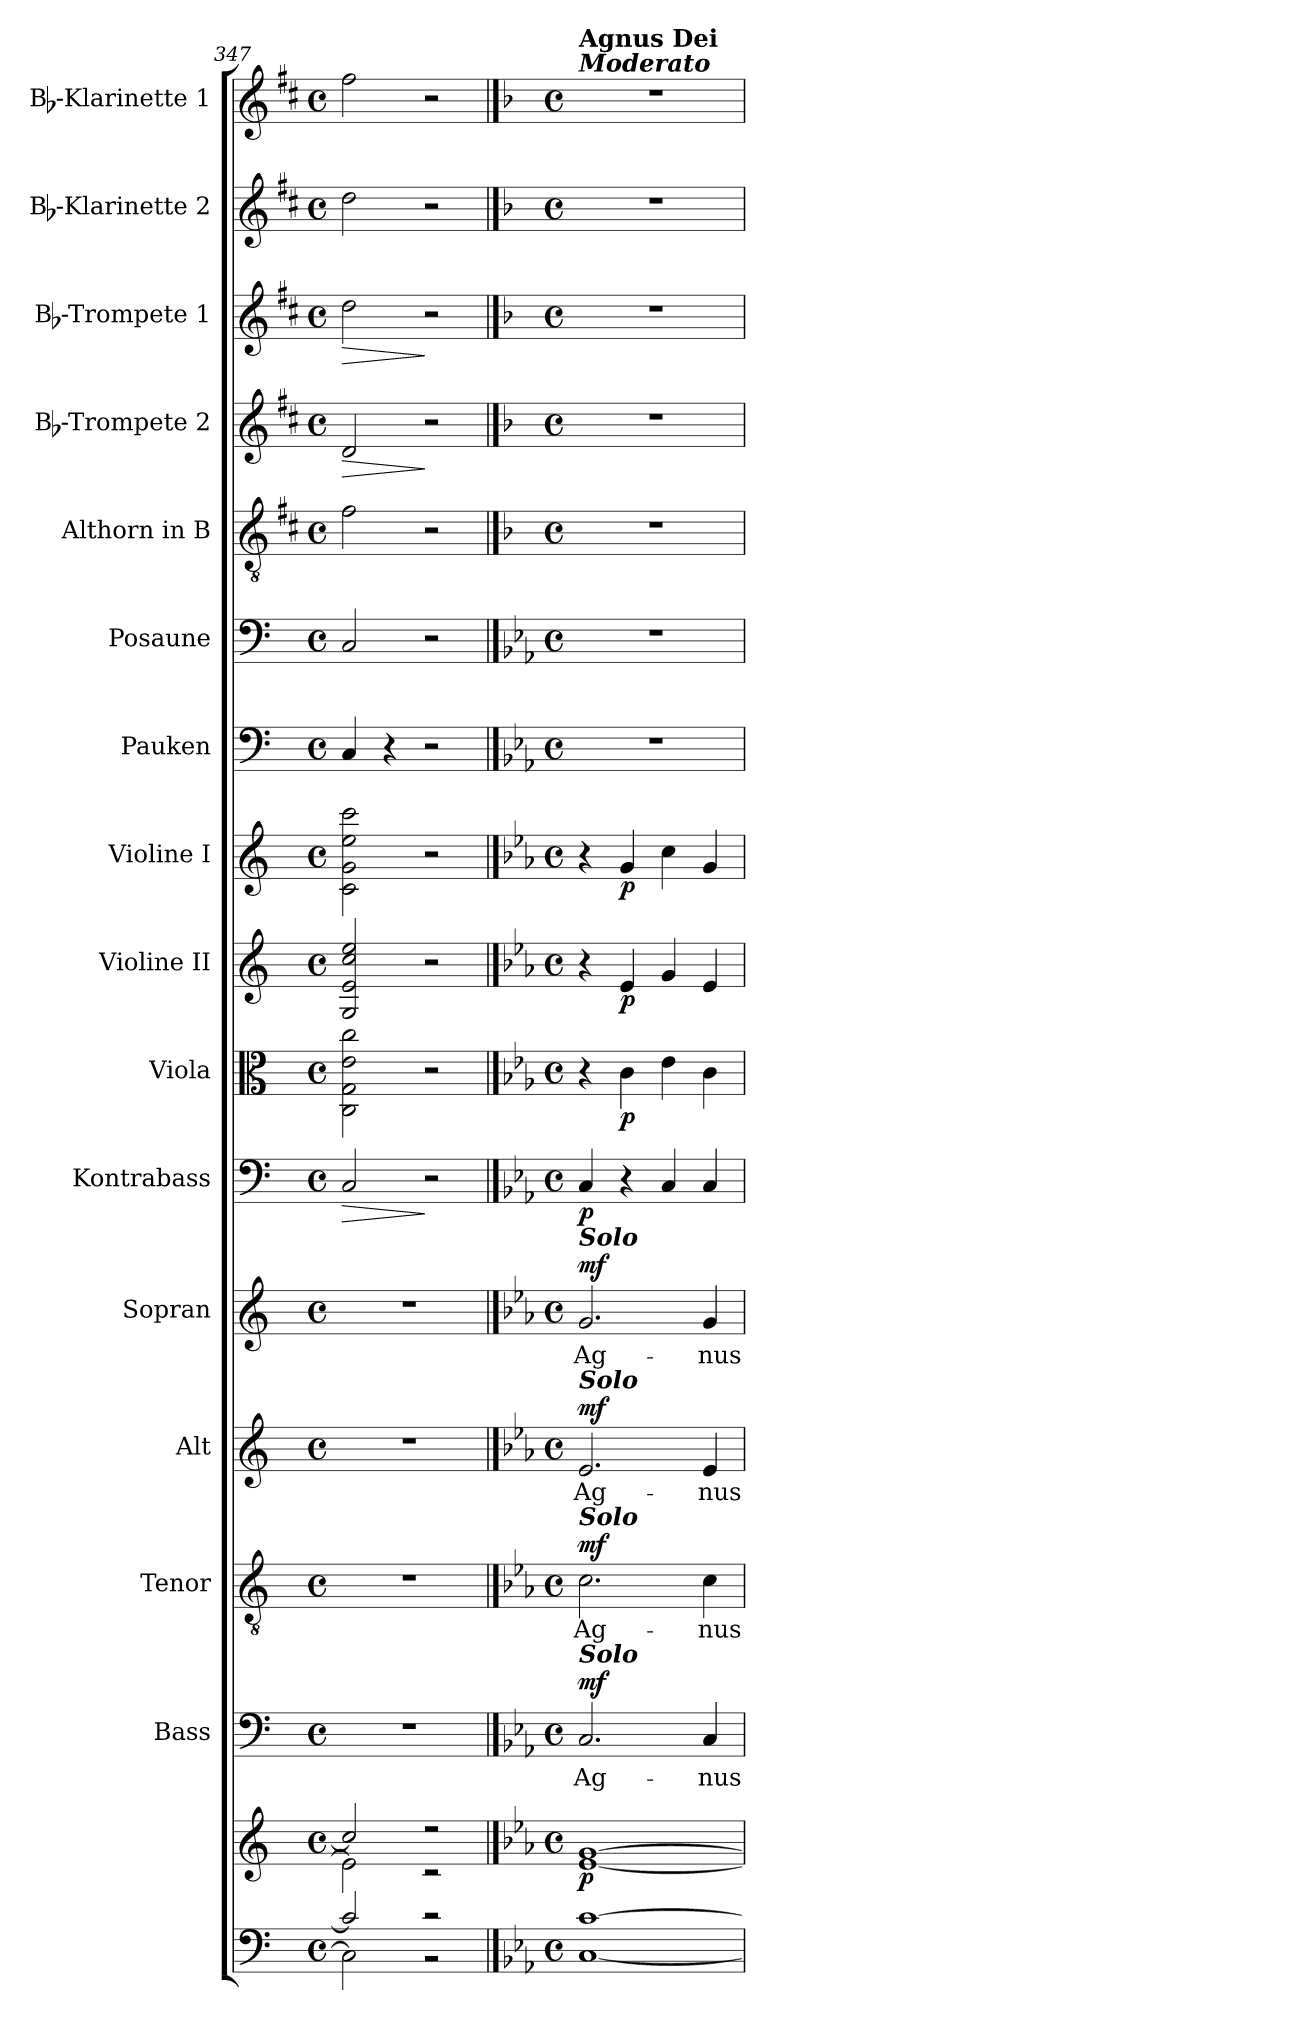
**kern	**kern	**dynam	**kern	**text	**dynam	**kern	**text	**dynam	**kern	**text	**dynam	**kern	**text	**dynam	**kern	**dynam	**kern	**dynam	**kern	**dynam	**kern	**dynam	**kern	**kern	**kern	**kern	**dynam	**kern	**dynam	**kern	**kern
*part16	*part16	*part16	*part15	*part15	*part15	*part14	*part14	*part14	*part13	*part13	*part13	*part12	*part12	*part12	*part11	*part11	*part10	*part10	*part9	*part9	*part8	*part8	*part7	*part6	*part5	*part4	*part4	*part3	*part3	*part2	*part1
*staff17	*staff16	*staff16/17	*staff15	*staff15	*staff15	*staff14	*staff14	*staff14	*staff13	*staff13	*staff13	*staff12	*staff12	*staff12	*staff11	*staff11	*staff10	*staff10	*staff9	*staff9	*staff8	*staff8	*staff7	*staff6	*staff5	*staff4	*staff4	*staff3	*staff3	*staff2	*staff1
*	*	*	*I"Bass	*	*	*I"Tenor	*	*	*I"Alt	*	*	*I"Sopran	*	*	*I"Kontrabass	*	*I"Viola	*	*I"Violine II	*	*I"Violine I	*	*I"Pauken	*I"Posaune	*I"Althorn in B	*I"Bb-Trompete 2	*	*I"Bb-Trompete 1	*	*I"Bb-Klarinette 2	*I"Bb-Klarinette 1
*	*	*	*I'B.	*	*	*I'T.	*	*	*I'A.	*	*	*I'S.	*	*	*I'Kb.	*	*I'Vla.	*	*I'Vl. II	*	*I'Vl. I	*	*I'Pk.	*I'Pos.	*	*I'Bb Trp. 2	*	*I'Bb Trp. 1	*	*I'Bb Kl. 2	*I'Bb Kl. 1
*clefF4	*clefG2	*	*clefF4	*	*	*clefGv2	*	*	*clefG2	*	*	*clefG2	*	*	*clefF4	*	*clefC3	*	*clefG2	*	*clefG2	*	*clefF4	*clefF4	*clefGv2	*clefG2	*	*clefG2	*	*clefG2	*clefG2
*	*	*	*	*	*	*	*	*	*	*	*	*	*	*	*ITrd7c12	*	*	*	*	*	*	*	*	*	*ITrd1c2	*ITrd1c2	*	*ITrd1c2	*	*ITrd1c2	*ITrd1c2
*k[]	*k[]	*	*k[]	*	*	*k[]	*	*	*k[]	*	*	*k[]	*	*	*k[]	*	*k[]	*	*k[]	*	*k[]	*	*k[]	*k[]	*k[]	*k[]	*	*k[]	*	*k[]	*k[]
*C:	*C:	*	*C:	*	*	*C:	*	*	*C:	*	*	*C:	*	*	*C:	*	*C:	*	*C:	*	*C:	*	*C:	*C:	*C:	*C:	*	*C:	*	*C:	*C:
*M4/4	*M4/4	*	*M4/4	*	*	*M4/4	*	*	*M4/4	*	*	*M4/4	*	*	*M4/4	*	*M4/4	*	*M4/4	*	*M4/4	*	*M4/4	*M4/4	*M4/4	*M4/4	*	*M4/4	*	*M4/4	*M4/4
*met(c)	*met(c)	*	*met(c)	*	*	*met(c)	*	*	*met(c)	*	*	*met(c)	*	*	*met(c)	*	*met(c)	*	*met(c)	*	*met(c)	*	*met(c)	*met(c)	*met(c)	*met(c)	*	*met(c)	*	*met(c)	*met(c)
=347	=347	=347	=347	=347	=347	=347	=347	=347	=347	=347	=347	=347	=347	=347	=347	=347	=347	=347	=347	=347	=347	=347	=347	=347	=347	=347	=347	=347	=347	=347	=347
*^	*^	*	*	*	*	*	*	*	*	*	*	*	*	*	*	*	*	*	*	*	*	*	*	*	*	*	*	*	*	*	*
!	!	!	!	!	!	!	!	!	!	!	!	!	!	!	!	!	!	!LO:HP:b	!	!	!	!	!	!	!	!	!	!	!LO:HP:b	!	!LO:HP:b	!	!
2c/]	2C\]	2cc/]	2e\]	.	1r	.	.	1r	.	.	1r	.	.	1r	.	.	2CC/	>	2C\ 2G\ 2e\ 2cc\	.	2G/ 2e/ 2cc/ 2ee/	.	2c\ 2g\ 2ee\ 2ccc\	.	4C/	2C/	2e\	2c/	>	2cc\	>	2cc\	2ee\
.	.	.	.	.	.	.	.	.	.	.	.	.	.	.	.	.	.	.	.	.	.	.	.	.	4r	.	.	.	.	.	.	.	.
2r	2r	2r	2r	.	.	.	.	.	.	.	.	.	.	.	.	.	2r	]	2r	.	2r	.	2r	.	2r	2r	2r	2r	]	2r	]	2r	2r
!!LO:PB:g=z
==348	==348	==348	==348	==348	==348	==348	==348	==348	==348	==348	==348	==348	==348	==348	==348	==348	==348	==348	==348	==348	==348	==348	==348	==348	==348	==348	==348	==348	==348	==348	==348	==348	==348
*k[b-e-a-]	*	*k[b-e-a-]	*	*	*k[b-e-a-]	*	*	*k[b-e-a-]	*	*	*k[b-e-a-]	*	*	*k[b-e-a-]	*	*	*k[b-e-a-]	*	*k[b-e-a-]	*	*k[b-e-a-]	*	*k[b-e-a-]	*	*k[b-e-a-]	*k[b-e-a-]	*k[b-e-a-]	*k[b-e-a-]	*	*k[b-e-a-]	*	*k[b-e-a-]	*k[b-e-a-]
*E-:	*	*E-:	*	*	*E-:	*	*	*E-:	*	*	*E-:	*	*	*E-:	*	*	*E-:	*	*E-:	*	*E-:	*	*E-:	*	*E-:	*E-:	*E-:	*E-:	*	*E-:	*	*E-:	*E-:
*M4/4	*	*M4/4	*	*	*M4/4	*	*	*M4/4	*	*	*M4/4	*	*	*M4/4	*	*	*M4/4	*	*M4/4	*	*M4/4	*	*M4/4	*	*M4/4	*M4/4	*M4/4	*M4/4	*	*M4/4	*	*M4/4	*M4/4
*met(c)	*	*met(c)	*	*	*met(c)	*	*	*met(c)	*	*	*met(c)	*	*	*met(c)	*	*	*met(c)	*	*met(c)	*	*met(c)	*	*met(c)	*	*met(c)	*met(c)	*met(c)	*met(c)	*	*met(c)	*	*met(c)	*met(c)
!	!	!	!	!	!	!	!	!	!	!	!	!	!	!	!	!	!	!	!	!	!	!	!	!	!	!	!	!	!	!	!	!	!LO:TX:a:Bi:t=Moderato
!	!	!	!	!	!	!	!	!	!	!	!	!	!	!	!	!	!	!	!	!	!	!	!	!	!	!	!	!	!	!	!	!	!LO:TX:a:B:t=Agnus Dei
!	!	!	!	!	!	!	!	!	!	!	!	!	!	!LO:TX:a:Bi:t=Solo	!	!	!	!	!	!	!	!	!	!	!	!	!	!	!	!	!	!	!
!	!	!	!	!	!	!	!	!	!	!	!LO:TX:a:Bi:t=Solo	!	!	!	!	!	!	!	!	!	!	!	!	!	!	!	!	!	!	!	!	!	!
!	!	!	!	!	!	!	!	!LO:TX:a:Bi:t=Solo	!	!	!	!	!	!	!	!	!	!	!	!	!	!	!	!	!	!	!	!	!	!	!	!	!
!	!	!	!	!	!LO:TX:a:Bi:t=Solo	!	!	!	!	!	!	!	!	!	!	!	!	!	!	!	!	!	!	!	!	!	!	!	!	!	!	!	!
!	!	!	!	!LO:DY:b	!	!LO:LY:b	!LO:DY:a	!	!LO:LY:b	!LO:DY:a	!	!LO:LY:b	!LO:DY:a	!	!LO:LY:b	!LO:DY:a	!	!LO:DY:b	!	!	!	!	!	!	!	!	!	!	!	!	!	!	!
[>1c	[<1C	[>1g	[<1e-	p	2.C/	Ag-	mf	2.c\	Ag-	mf	2.e-/	Ag-	mf	2.g/	Ag-	mf	4CC/	p	4r	.	4r	.	4r	.	1r	1r	1r	1r	.	1r	.	1r	1r
!	!	!	!	!	!	!	!	!	!	!	!	!	!	!	!	!	!	!	!	!LO:DY:b	!	!LO:DY:b	!	!LO:DY:b	!	!	!	!	!	!	!	!	!
.	.	.	.	.	.	.	.	.	.	.	.	.	.	.	.	.	4r	.	4c\	p	4e-/	p	4g/	p	.	.	.	.	.	.	.	.	.
.	.	.	.	.	.	.	.	.	.	.	.	.	.	.	.	.	4CC/	.	4e-\	.	4g/	.	4cc\	.	.	.	.	.	.	.	.	.	.
!	!	!	!	!	!	!LO:LY:b	!	!	!LO:LY:b	!	!	!LO:LY:b	!	!	!LO:LY:b	!	!	!	!	!	!	!	!	!	!	!	!	!	!	!	!	!	!
.	.	.	.	.	4C/	-nus	.	4c\	-nus	.	4e-/	-nus	.	4g/	-nus	.	4CC/	.	4c\	.	4e-/	.	4g/	.	.	.	.	.	.	.	.	.	.
*v	*v	*	*	*	*	*	*	*	*	*	*	*	*	*	*	*	*	*	*	*	*	*	*	*	*	*	*	*	*	*	*	*	*
*	*v	*v	*	*	*	*	*	*	*	*	*	*	*	*	*	*	*	*	*	*	*	*	*	*	*	*	*	*	*	*	*	*
=	=	=	=	=	=	=	=	=	=	=	=	=	=	=	=	=	=	=	=	=	=	=	=	=	=	=	=	=	=	=	=
*-	*-	*-	*-	*-	*-	*-	*-	*-	*-	*-	*-	*-	*-	*-	*-	*-	*-	*-	*-	*-	*-	*-	*-	*-	*-	*-	*-	*-	*-	*-	*-
